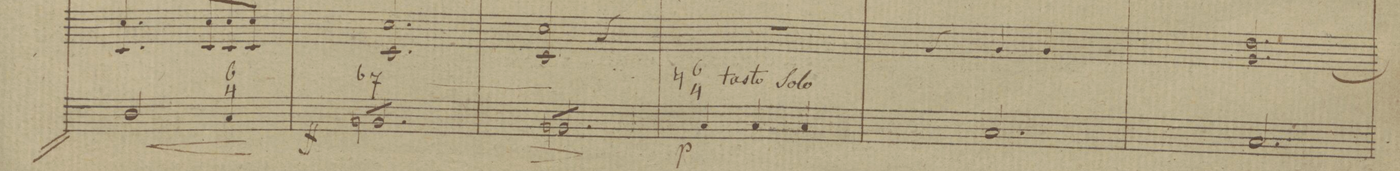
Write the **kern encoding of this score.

**kern	**fba	**dynam
*I"Organo et Basso	*	*
*clefF4	*	*
*k[b-]	*	*
*M3/4	*	*
2D/	.	<
4C/	6 4	[[
=63	=63	=63
8BBn/L	-7_	ff
8BB/	.	.
8BB/	.	.
8BB/	.	.
8BB/	.	.
8BB/J	.	.
=64	=64	=64
8BBn/L	.	>
8BB/	.	.
8BB/	.	.
8BB/	.	.
8BB/	.	.
8BB/J	X	]
=65	=65	=65
4C/	n6 4	p
4C/	.	.
4C/	.	.
=66	=66	=66
2.C/	.	.
=67	=67	=67
2.C/	.	.
=68	=68	=68
*-	*-	*-
